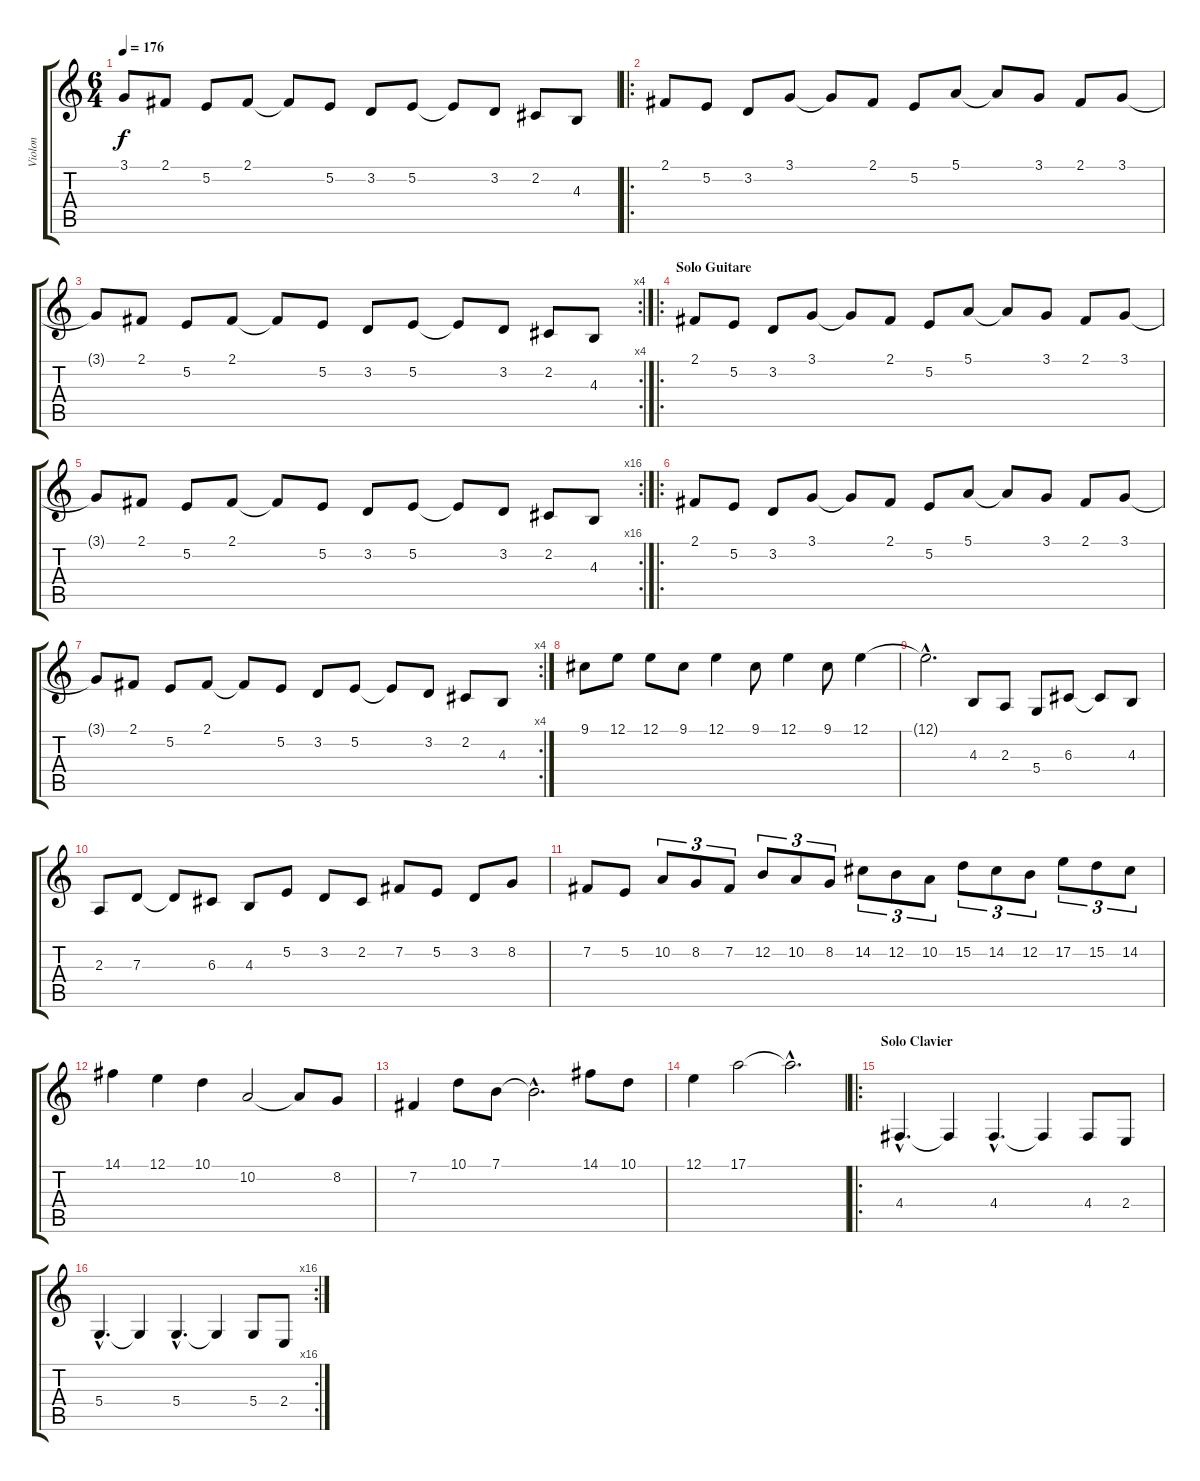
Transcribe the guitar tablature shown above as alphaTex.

\track ("Violon" "Violon") {instrument violin}
\staff {score tabs}
\tuning (E4 B3 G3 D3 A2 E2) {hide}
\ts (6 4)
\tempo 176
\clef g2
\ks c
3.1{t}.8{dy f} 2.1.8 5.2.8 2.1.8 2.1{t}.8 5.2.8 3.2.8 5.2.8 5.2{t}.8 3.2.8 2.2.8 4.3.8 |
\ro
2.1.8 5.2.8 3.2.8 3.1.8 3.1{t}.8 2.1.8 5.2.8 5.1.8 5.1{t}.8 3.1.8 2.1.8 3.1.8 |
\rc 4
3.1{t}.8 2.1.8 5.2.8 2.1.8 2.1{t}.8 5.2.8 3.2.8 5.2.8 5.2{t}.8 3.2.8 2.2.8 4.3.8 |
\ro
\section ("" "Solo Guitare")
2.1.8 5.2.8 3.2.8 3.1.8 3.1{t}.8 2.1.8 5.2.8 5.1.8 5.1{t}.8 3.1.8 2.1.8 3.1.8 |
\rc 16
3.1{t}.8 2.1.8 5.2.8 2.1.8 2.1{t}.8 5.2.8 3.2.8 5.2.8 5.2{t}.8 3.2.8 2.2.8 4.3.8 |
\ro
2.1.8 5.2.8 3.2.8 3.1.8 3.1{t}.8 2.1.8 5.2.8 5.1.8 5.1{t}.8 3.1.8 2.1.8 3.1.8 |
\rc 4
3.1{t}.8 2.1.8 5.2.8 2.1.8 2.1{t}.8 5.2.8 3.2.8 5.2.8 5.2{t}.8 3.2.8 2.2.8 4.3.8 |
9.1.8 12.1.8 12.1.8 9.1.8 12.1.4 9.1.8 12.1.4 9.1.8 12.1.4 |
12.1{hac t}.2{d} 4.3.8 2.3.8 5.4.8 6.3.8 6.3{t}.8 4.3.8 |
2.3.8 7.3.8 7.3{t}.8 6.3.8 4.3.8 5.2.8 3.2.8 2.2.8 7.2.8 5.2.8 3.2.8 8.2.8 |
7.2.8 5.2.8 10.2.8{tu (3 2)} 8.2.8{tu (3 2)} 7.2.8{tu (3 2)} 12.2.8{tu (3 2)} 10.2.8{tu (3 2)} 8.2.8{tu (3 2)} 14.2.8{tu (3 2)} 12.2.8{tu (3 2)} 10.2.8{tu (3 2)} 15.2.8{tu (3 2)} 14.2.8{tu (3 2)} 12.2.8{tu (3 2)} 17.2.8{tu (3 2)} 15.2.8{tu (3 2)} 14.2.8{tu (3 2)} |
14.1.4 12.1.4 10.1.4 10.2.2 10.2{t}.8 8.2.8 |
7.2.4 10.1.8 7.1.8 7.1{hac t}.2{d} 14.1.8 10.1.8 |
12.1.4 17.1.2 17.1{hac t}.2{d} |
\ro
\section ("" "Solo Clavier")
4.4{hac}.4{d} 4.4{t}.4 4.4{hac}.4{d} 4.4{t}.4 4.4.8 2.4.8 |
\rc 16
5.4{hac}.4{d} 5.4{t}.4 5.4{hac}.4{d} 5.4{t}.4 5.4.8 2.4.8
